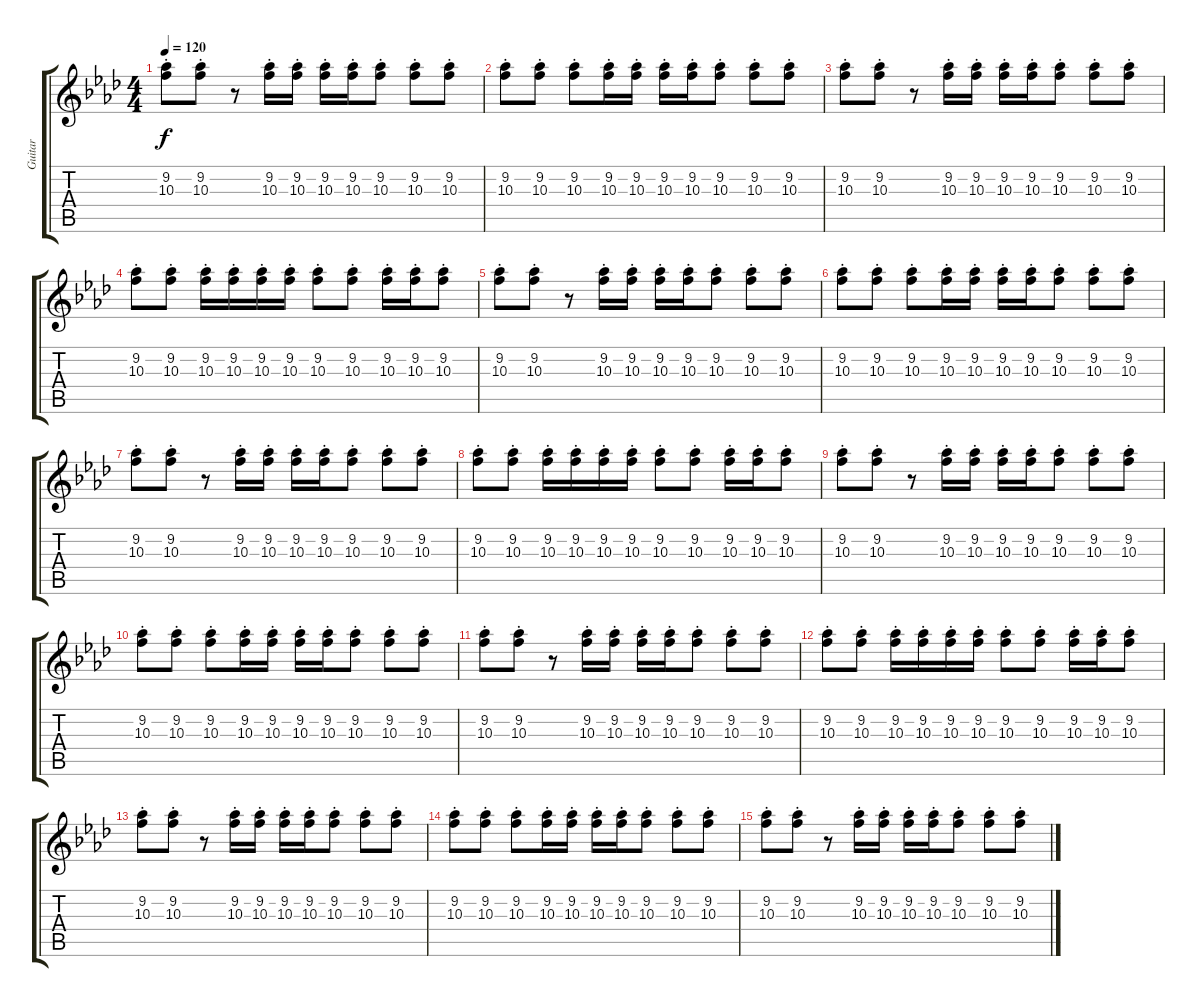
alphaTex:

\track ("Guitar" "Guitar") {instrument electricguitarclean}
\staff {score tabs}
\tuning (E4 B3 G3 D3 A2 E2) {hide}
\ts (4 4)
\tempo 120
\clef g2
\ks ab
(9.2{st} 10.3{st}).8{dy f} (9.2{st} 10.3{st}).8 r.8 (9.2{st} 10.3{st}).16 (9.2{st} 10.3{st}).16 (9.2{st} 10.3{st}).16 (9.2{st} 10.3{st}).16 (9.2{st} 10.3{st}).8 (9.2{st} 10.3{st}).8 (9.2{st} 10.3{st}).8 |
(9.2{st} 10.3{st}).8 (9.2{st} 10.3{st}).8 (9.2{st} 10.3{st}).8 (9.2{st} 10.3{st}).16 (9.2{st} 10.3{st}).16 (9.2{st} 10.3{st}).16 (9.2{st} 10.3{st}).16 (9.2{st} 10.3{st}).8 (9.2{st} 10.3{st}).8 (9.2{st} 10.3{st}).8 |
(9.2{st} 10.3{st}).8 (9.2{st} 10.3{st}).8 r.8 (9.2{st} 10.3{st}).16 (9.2{st} 10.3{st}).16 (9.2{st} 10.3{st}).16 (9.2{st} 10.3{st}).16 (9.2{st} 10.3{st}).8 (9.2{st} 10.3{st}).8 (9.2{st} 10.3{st}).8 |
(9.2{st} 10.3{st}).8 (9.2{st} 10.3{st}).8 (9.2{st} 10.3{st}).16 (9.2{st} 10.3{st}).16 (9.2{st} 10.3{st}).16 (9.2{st} 10.3{st}).16 (9.2{st} 10.3{st}).8 (9.2{st} 10.3{st}).8 (9.2{st} 10.3{st}).16 (9.2{st} 10.3{st}).16 (9.2{st} 10.3{st}).8 |
(9.2{st} 10.3{st}).8 (9.2{st} 10.3{st}).8 r.8 (9.2{st} 10.3{st}).16 (9.2{st} 10.3{st}).16 (9.2{st} 10.3{st}).16 (9.2{st} 10.3{st}).16 (9.2{st} 10.3{st}).8 (9.2{st} 10.3{st}).8 (9.2{st} 10.3{st}).8 |
(9.2{st} 10.3{st}).8 (9.2{st} 10.3{st}).8 (9.2{st} 10.3{st}).8 (9.2{st} 10.3{st}).16 (9.2{st} 10.3{st}).16 (9.2{st} 10.3{st}).16 (9.2{st} 10.3{st}).16 (9.2{st} 10.3{st}).8 (9.2{st} 10.3{st}).8 (9.2{st} 10.3{st}).8 |
(9.2{st} 10.3{st}).8 (9.2{st} 10.3{st}).8 r.8 (9.2{st} 10.3{st}).16 (9.2{st} 10.3{st}).16 (9.2{st} 10.3{st}).16 (9.2{st} 10.3{st}).16 (9.2{st} 10.3{st}).8 (9.2{st} 10.3{st}).8 (9.2{st} 10.3{st}).8 |
(9.2{st} 10.3{st}).8 (9.2{st} 10.3{st}).8 (9.2{st} 10.3{st}).16 (9.2{st} 10.3{st}).16 (9.2{st} 10.3{st}).16 (9.2{st} 10.3{st}).16 (9.2{st} 10.3{st}).8 (9.2{st} 10.3{st}).8 (9.2{st} 10.3{st}).16 (9.2{st} 10.3{st}).16 (9.2{st} 10.3{st}).8 |
(9.2{st} 10.3{st}).8 (9.2{st} 10.3{st}).8 r.8 (9.2{st} 10.3{st}).16 (9.2{st} 10.3{st}).16 (9.2{st} 10.3{st}).16 (9.2{st} 10.3{st}).16 (9.2{st} 10.3{st}).8 (9.2{st} 10.3{st}).8 (9.2{st} 10.3{st}).8 |
(9.2{st} 10.3{st}).8 (9.2{st} 10.3{st}).8 (9.2{st} 10.3{st}).8 (9.2{st} 10.3{st}).16 (9.2{st} 10.3{st}).16 (9.2{st} 10.3{st}).16 (9.2{st} 10.3{st}).16 (9.2{st} 10.3{st}).8 (9.2{st} 10.3{st}).8 (9.2{st} 10.3{st}).8 |
(9.2{st} 10.3{st}).8 (9.2{st} 10.3{st}).8 r.8 (9.2{st} 10.3{st}).16 (9.2{st} 10.3{st}).16 (9.2{st} 10.3{st}).16 (9.2{st} 10.3{st}).16 (9.2{st} 10.3{st}).8 (9.2{st} 10.3{st}).8 (9.2{st} 10.3{st}).8 |
(9.2{st} 10.3{st}).8 (9.2{st} 10.3{st}).8 (9.2{st} 10.3{st}).16 (9.2{st} 10.3{st}).16 (9.2{st} 10.3{st}).16 (9.2{st} 10.3{st}).16 (9.2{st} 10.3{st}).8 (9.2{st} 10.3{st}).8 (9.2{st} 10.3{st}).16 (9.2{st} 10.3{st}).16 (9.2{st} 10.3{st}).8 |
(9.2{st} 10.3{st}).8 (9.2{st} 10.3{st}).8 r.8 (9.2{st} 10.3{st}).16 (9.2{st} 10.3{st}).16 (9.2{st} 10.3{st}).16 (9.2{st} 10.3{st}).16 (9.2{st} 10.3{st}).8 (9.2{st} 10.3{st}).8 (9.2{st} 10.3{st}).8 |
(9.2{st} 10.3{st}).8 (9.2{st} 10.3{st}).8 (9.2{st} 10.3{st}).8 (9.2{st} 10.3{st}).16 (9.2{st} 10.3{st}).16 (9.2{st} 10.3{st}).16 (9.2{st} 10.3{st}).16 (9.2{st} 10.3{st}).8 (9.2{st} 10.3{st}).8 (9.2{st} 10.3{st}).8 |
(9.2{st} 10.3{st}).8 (9.2{st} 10.3{st}).8 r.8 (9.2{st} 10.3{st}).16 (9.2{st} 10.3{st}).16 (9.2{st} 10.3{st}).16 (9.2{st} 10.3{st}).16 (9.2{st} 10.3{st}).8 (9.2{st} 10.3{st}).8 (9.2{st} 10.3{st}).8
